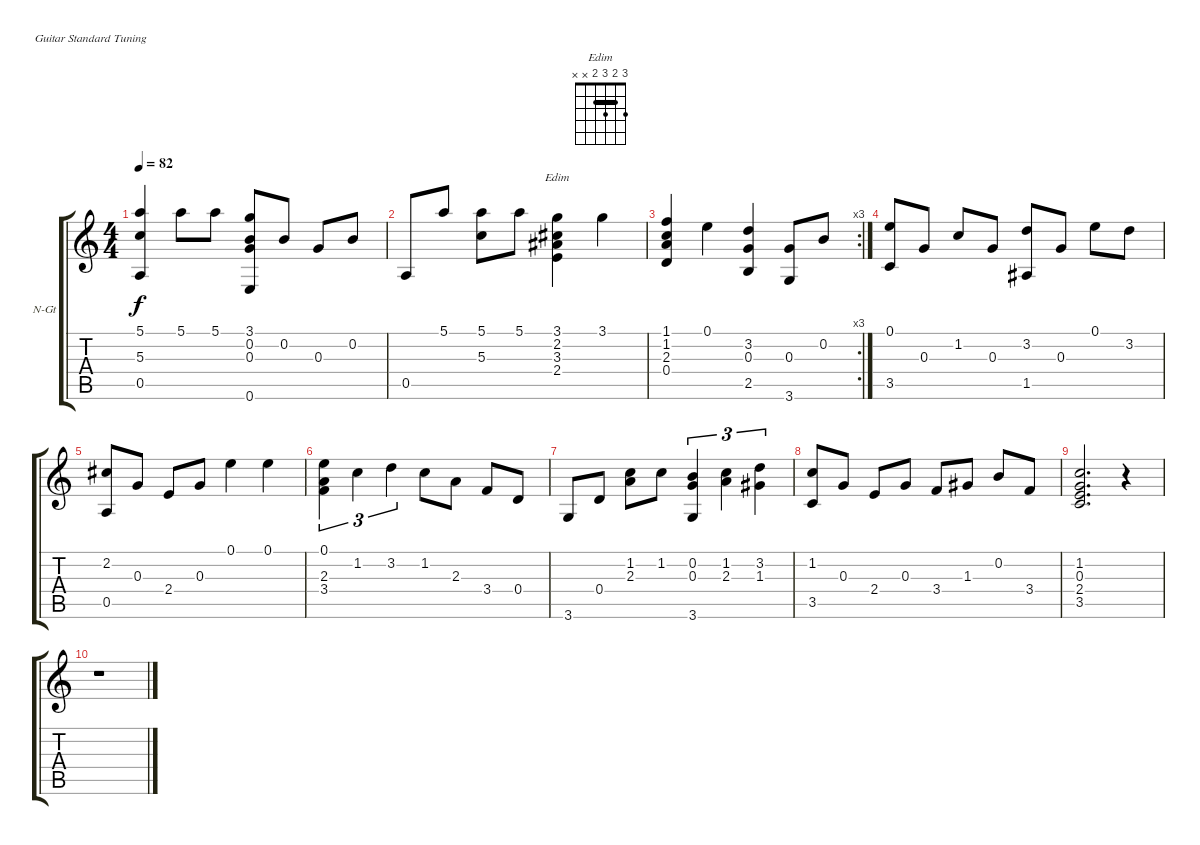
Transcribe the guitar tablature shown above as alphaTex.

\bracketExtendMode groupsimilarinstruments
\firstSystemTrackNameOrientation horizontal
\otherSystemsTrackNameOrientation horizontal
\track ("Guitarra Española" "N-Gt") {instrument acousticguitarnylon}
\staff {score tabs}
\tuning (E4 B3 G3 D3 A2 E2)
\chord ("Edim" 3 2 3 2 x x) {barre 2}
\ts (4 4)
\tempo 82
\clef g2
\ks c
(5.1 5.3 0.5).4{dy f} 5.1.8 5.1.8 (3.1 0.2 0.3 0.6).8 0.2.8 0.3.8 0.2.8 |
0.5.8 5.1.8 (5.1 5.3).8 5.1.8 (3.1 2.2 3.3 2.4).4{ch "Edim"} 3.1.4 |
\rc 3
(1.1 1.2 2.3 0.4).4 0.1.4 (3.2 0.3 2.5).4 (0.3 3.6).8 0.2.8 |
(0.1 3.5).8 0.3.8 1.2.8 0.3.8 (3.2 1.5).8 0.3.8 0.1.8 3.2.8 |
(2.2 0.5).8 0.3.8 2.4.8 0.3.8 0.1.4 0.1.4 |
(0.1 2.3 3.4).4{tu (3 2)} 1.2.4{tu (3 2)} 3.2.4{tu (3 2)} 1.2.8 2.3.8 3.4.8 0.4.8 |
3.6.8 0.4.8 (1.2 2.3).8 1.2.8 (0.2 0.3 3.6).4{tu (3 2)} (1.2 2.3).4{tu (3 2)} (3.2 1.3).4{tu (3 2)} |
(1.2 3.5).8 0.3.8 2.4.8 0.3.8 3.4.8 1.3.8 0.2.8 3.4.8 |
(1.2 0.3 2.4 3.5).2{d} r.4 |
r.1
